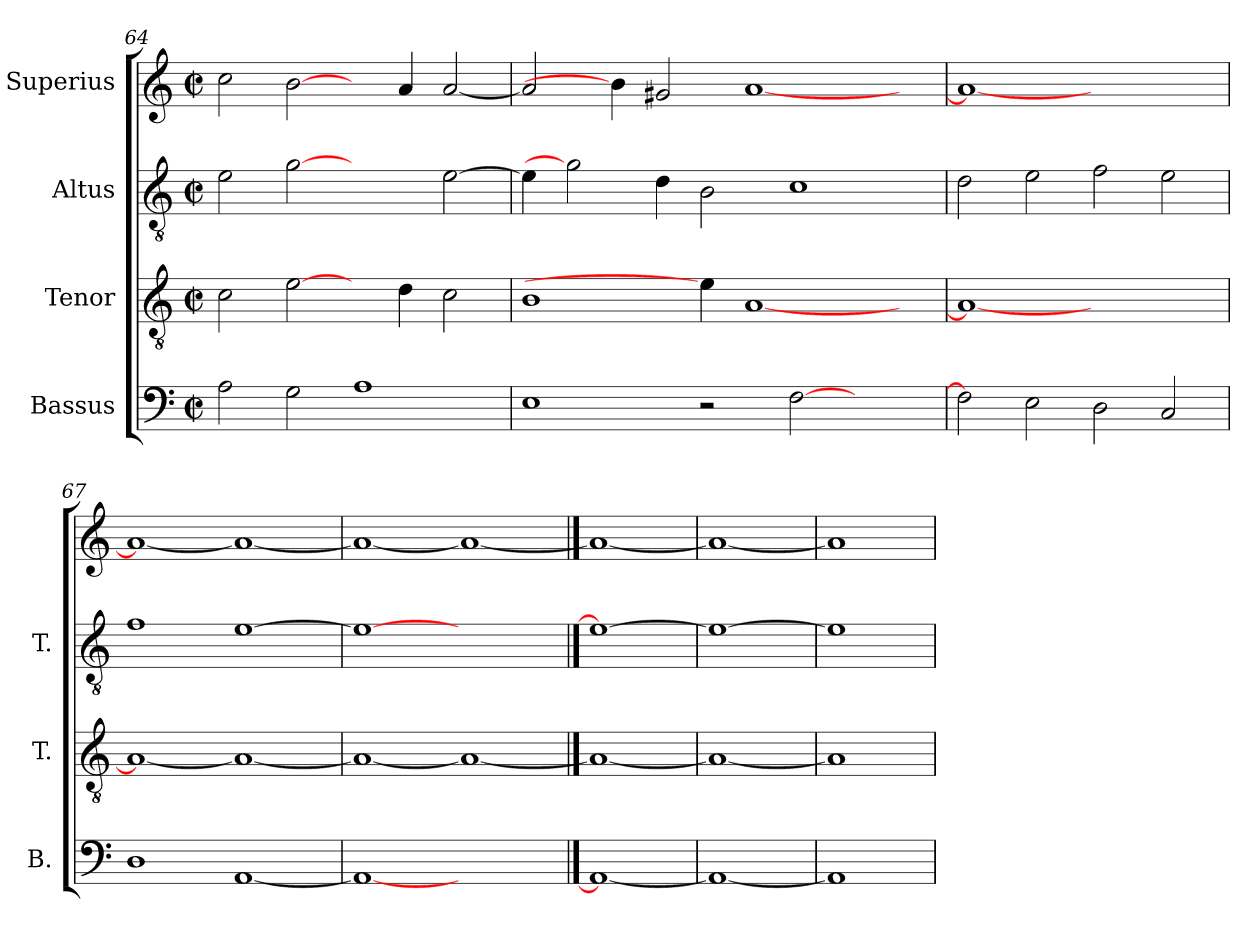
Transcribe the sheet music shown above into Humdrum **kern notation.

**kern	**kern	**kern	**kern
*part4	*part3	*part2	*part1
*staff4	*staff3	*staff2	*staff1
*I"Bassus	*I"Tenor	*I"Altus	*I"Superius
*I'B.	*I'T.	*I'T.	*
*clefF4	*clefGv2	*clefGv2	*clefG2
*	*ITrd7c12	*ITrd7c12	*
*k[]	*k[]	*k[]	*k[]
*C:	*C:	*C:	*C:
*M2/2	*M2/2	*M2/2	*M2/2
*met(c|)	*met(c|)	*met(c|)	*met(c|)
=64	=64	=64	=64
2Ai\	2Ci\	2Ei\	2cci\
2Gi\	[2Ei\	[2Gi	[2bi\
1Ai	4ryy	2ryy	4ryy
.	4Di\	.	4ai/
.	2Ci\	[>2Ei\	[<2ai/
!!LO:LB:g=z
=65	=65	=65	=65
1Ei	1BBi	4Ei\]	2ai/]
.	.	2Gi]	.
.	.	.	4bi\]
.	.	4Di\	2g#Xi/
2r	4Ei\]	2BBi\	.
.	[<1AAi	.	[<1ai
[>2Fi\	.	1Ci	.
2ryy	.	.	.
.	4ryy	.	4ryy
=66	=66	=66	=66
2Fi\]	1AAi_<	2Di\	1ai_<
2Ei\	.	2Ei\	.
2Di\	1ryy	2Fi\	1ryy
2Ci/	.	2Ei\	.
=67	=67	=67	=67
1Di	1AAi_<	1Fi	1ai_<
[<1AAi	1AAi_	[>1Ei	1ai_
=68	=68	=68	=68
1AAi_<	1AAi_<	1Ei_>	1ai_<
1ryy	1AAi_	1ryy	1ai_
==69	==69	==69	==69
1AAi_	1AAi_	1Ei_	1ai_
=70	=70	=70	=70
1AAi_	1AAi_	1Ei_	1ai_
=71	=71	=71	=71
1AAi]	1AAi]	1Ei]	1ai]
=	=	=	=
*-	*-	*-	*-
